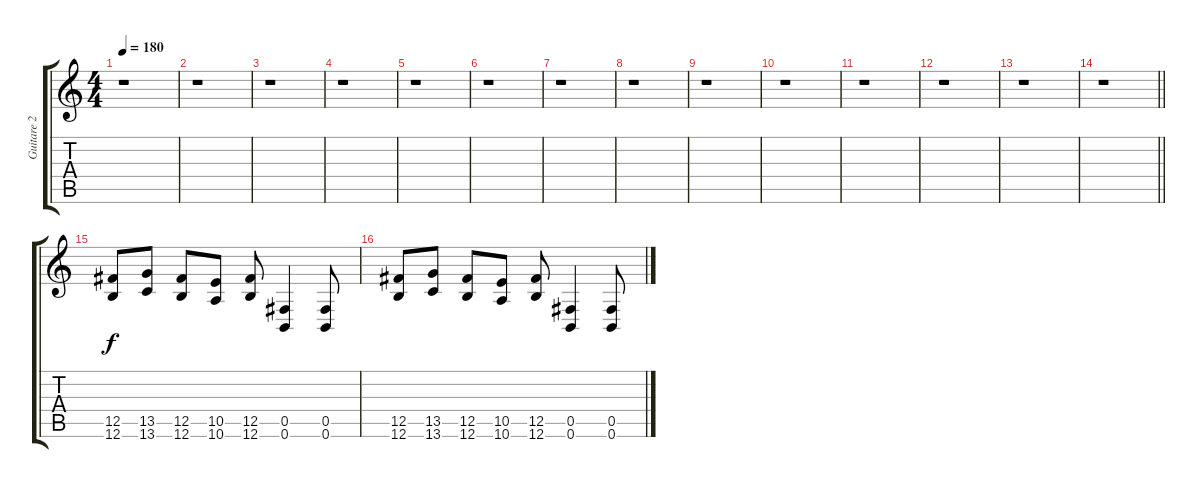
\track ("Guitare 2" "Guitare 2") {instrument distortionguitar}
\staff {score tabs}
\tuning (Db4 Ab3 E3 B2 Gb2 B1) {hide}
\ts (4 4)
\tempo 180
\clef g2
\ks c
r.1{dy f instrument distortionguitar} |
r.1 |
r.1 |
r.1 |
r.1 |
r.1 |
r.1 |
r.1 |
r.1 |
r.1 |
r.1 |
r.1 |
r.1 |
\barLineRight lightlight
r.1 |
(12.5 12.6).8 (13.5 13.6).8 (12.5 12.6).8 (10.5 10.6).8 (12.5 12.6).8 (0.5 0.6).4 (0.5 0.6).8 |
(12.5 12.6).8 (13.5 13.6).8 (12.5 12.6).8 (10.5 10.6).8 (12.5 12.6).8 (0.5 0.6).4 (0.5 0.6).8
